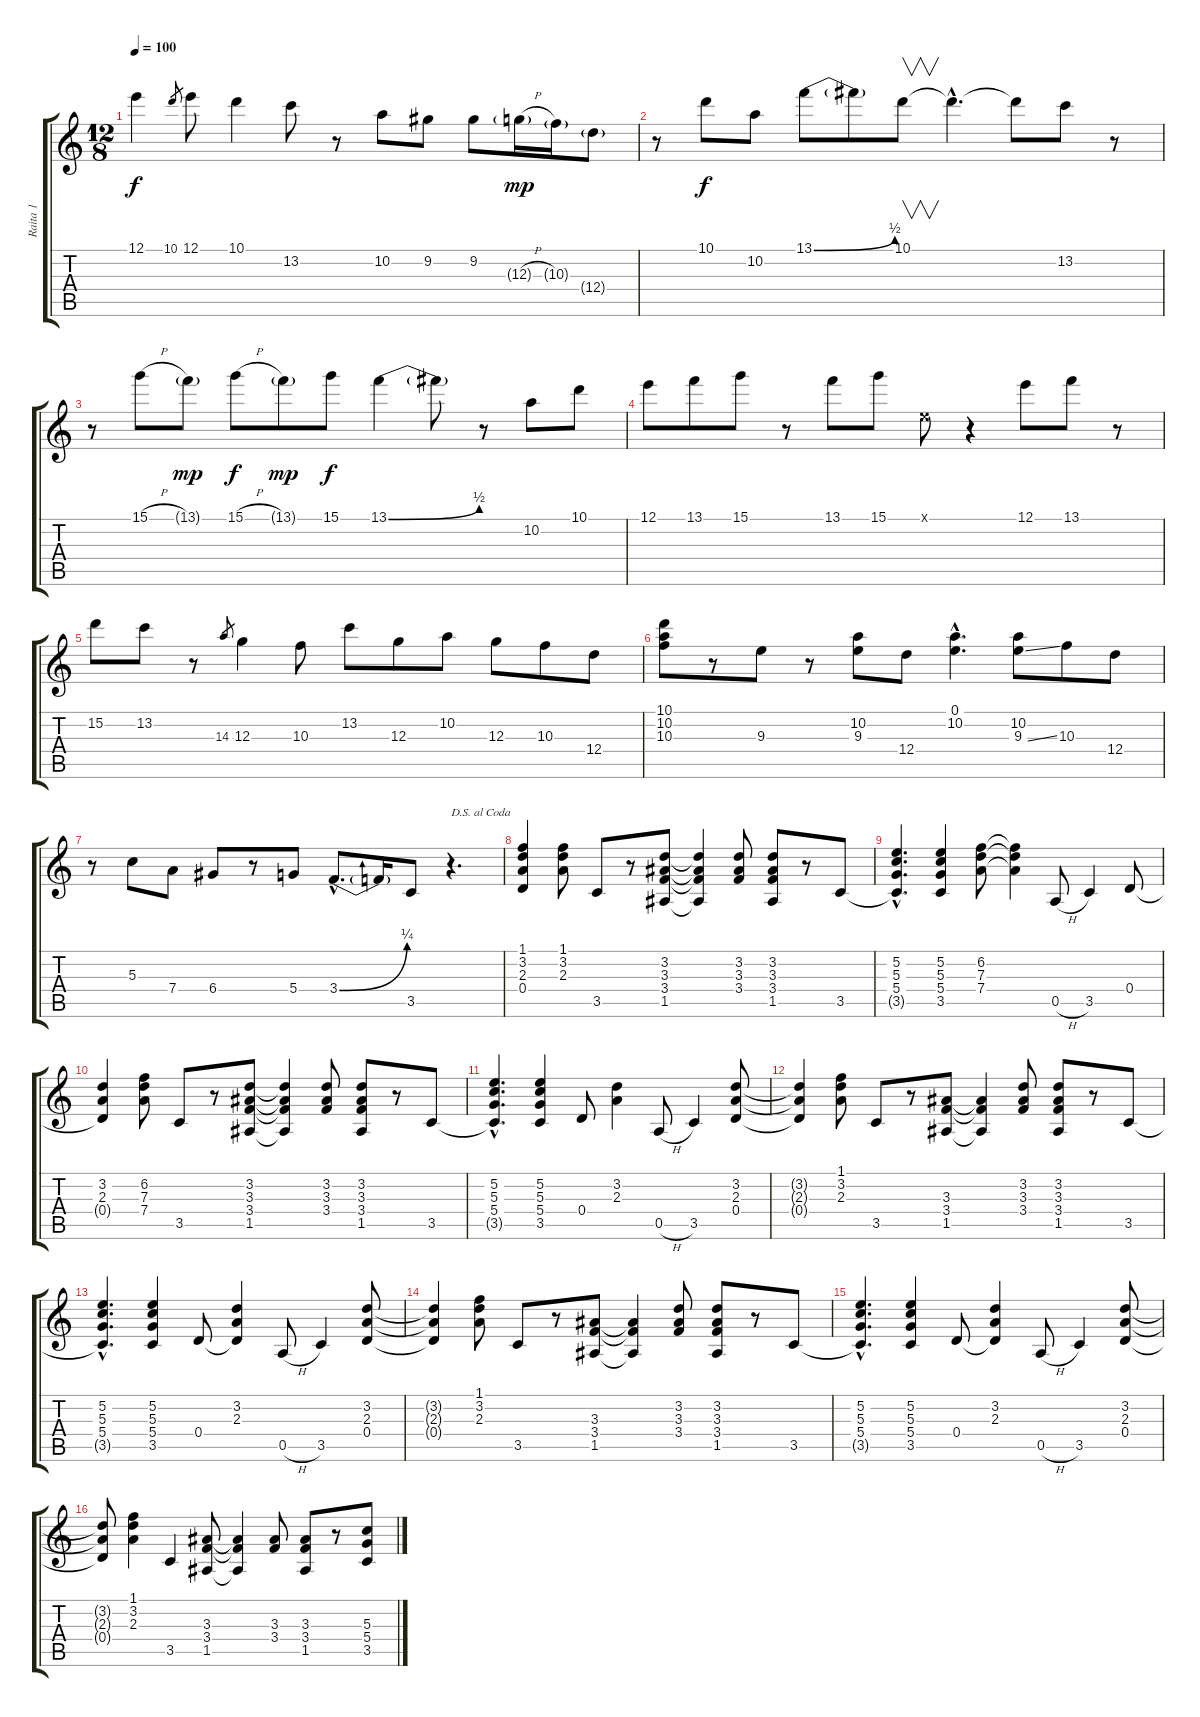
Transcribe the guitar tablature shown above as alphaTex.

\track ("Raita 1" "Raita 1") {instrument acousticguitarsteel}
\staff {score tabs}
\tuning (E4 B3 G3 D3 A2 E2) {hide}
\ts (12 8)
\tempo 100
\clef g2
\ks c
12.1.4{dy f} 10.1.8{gr} 12.1.8 10.1.4 13.2.8 r.8 10.2.8 9.2.8 9.2.8 12.3{h g}.16{dy mp} 10.3{g}.16 12.4{g}.8 |
r.8 10.1.8{dy f} 10.2.8 13.1{be (bend 0 0 60 2)}.8 13.1{t}.8 10.1.8{v} 10.1{hac t}.4{d} 10.1{t}.8 13.2.8 r.8 |
r.8 15.1{h}.8 13.1{g}.8{dy mp} 15.1{h}.8{dy f} 13.1{g}.8{dy mp} 15.1.8{dy f} 13.1{be (bend 0 0 60 2)}.4 13.1{t}.8 r.8 10.2.8 10.1.8 |
12.1.8 13.1.8 15.1.8 r.8 13.1.8 15.1.8 0.1{x}.8 r.4 12.1.8 13.1.8 r.8 |
15.2.8 13.2.8 r.8 14.3.8{gr} 12.3.4 10.3.8 13.2.8 12.3.8 10.2.8 12.3.8 10.3.8 12.4.8 |
(10.1 10.2 10.3).8 r.8 9.3.8 r.8 (10.2 9.3).8 12.4.8 (0.1{hac} 10.2{hac}).4{d} (10.2 9.3{ss}).8 10.3.8 12.4.8 |
r.8 5.3.8 7.4.8 6.4.8 r.8 5.4.8 3.4{be (bend 0 0 60 1) hac}.8{d} 3.4{t}.16 3.5.8 r.4{d txt "D.S. al Coda"} |
(1.1 3.2 2.3 0.4).4 (1.1 3.2 2.3).8 3.5.8 r.8 (3.2 3.3 3.4 1.5).8 (3.2{t} 3.3{t} 3.4{t} 1.5{t}).4 (3.2 3.3 3.4).8 (3.2 3.3 3.4 1.5).8 r.8 3.5.8 |
(5.2{hac} 5.3{hac} 5.4{hac} 3.5{hac t}).4{d} (5.2 5.3 5.4 3.5).4 (6.2 7.3 7.4).8 (6.2{t} 7.3{t} 7.4{t}).4 0.5{h}.8 3.5.4 0.4.8 |
(3.2 2.3 0.4{t}).4 (6.2 7.3 7.4).8 3.5.8 r.8 (3.2 3.3 3.4 1.5).8 (3.2{t} 3.3{t} 3.4{t} 1.5{t}).4 (3.2 3.3 3.4).8 (3.2 3.3 3.4 1.5).8 r.8 3.5.8 |
(5.2{hac} 5.3{hac} 5.4{hac} 3.5{hac t}).4{d} (5.2 5.3 5.4 3.5).4 0.4.8 (3.2 2.3).4 0.5{h}.8 3.5.4 (3.2 2.3 0.4).8 |
(3.2{t} 2.3{t} 0.4{t}).4 (1.1 3.2 2.3).8 3.5.8 r.8 (3.3 3.4 1.5).8 (3.3{t} 3.4{t} 1.5{t}).4 (3.2 3.3 3.4).8 (3.2 3.3 3.4 1.5).8 r.8 3.5.8 |
(5.2{hac} 5.3{hac} 5.4{hac} 3.5{hac t}).4{d} (5.2 5.3 5.4 3.5).4 0.4.8 (3.2 2.3 0.4{t}).4 0.5{h}.8 3.5.4 (3.2 2.3 0.4).8 |
(3.2{t} 2.3{t} 0.4{t}).4 (1.1 3.2 2.3).8 3.5.8 r.8 (3.3 3.4 1.5).8 (3.3{t} 3.4{t} 1.5{t}).4 (3.2 3.3 3.4).8 (3.2 3.3 3.4 1.5).8 r.8 3.5.8 |
(5.2{hac} 5.3{hac} 5.4{hac} 3.5{hac t}).4{d} (5.2 5.3 5.4 3.5).4 0.4.8 (3.2 2.3 0.4{t}).4 0.5{h}.8 3.5.4 (3.2 2.3 0.4).8 |
(3.2{t} 2.3{t} 0.4{t}).8 (1.1 3.2 2.3).4 3.5.4 (3.3 3.4 1.5).8 (3.3{t} 3.4{t} 1.5{t}).4 (3.3 3.4).8 (3.3 3.4 1.5).8 r.8 (5.3 5.4 3.5).8
